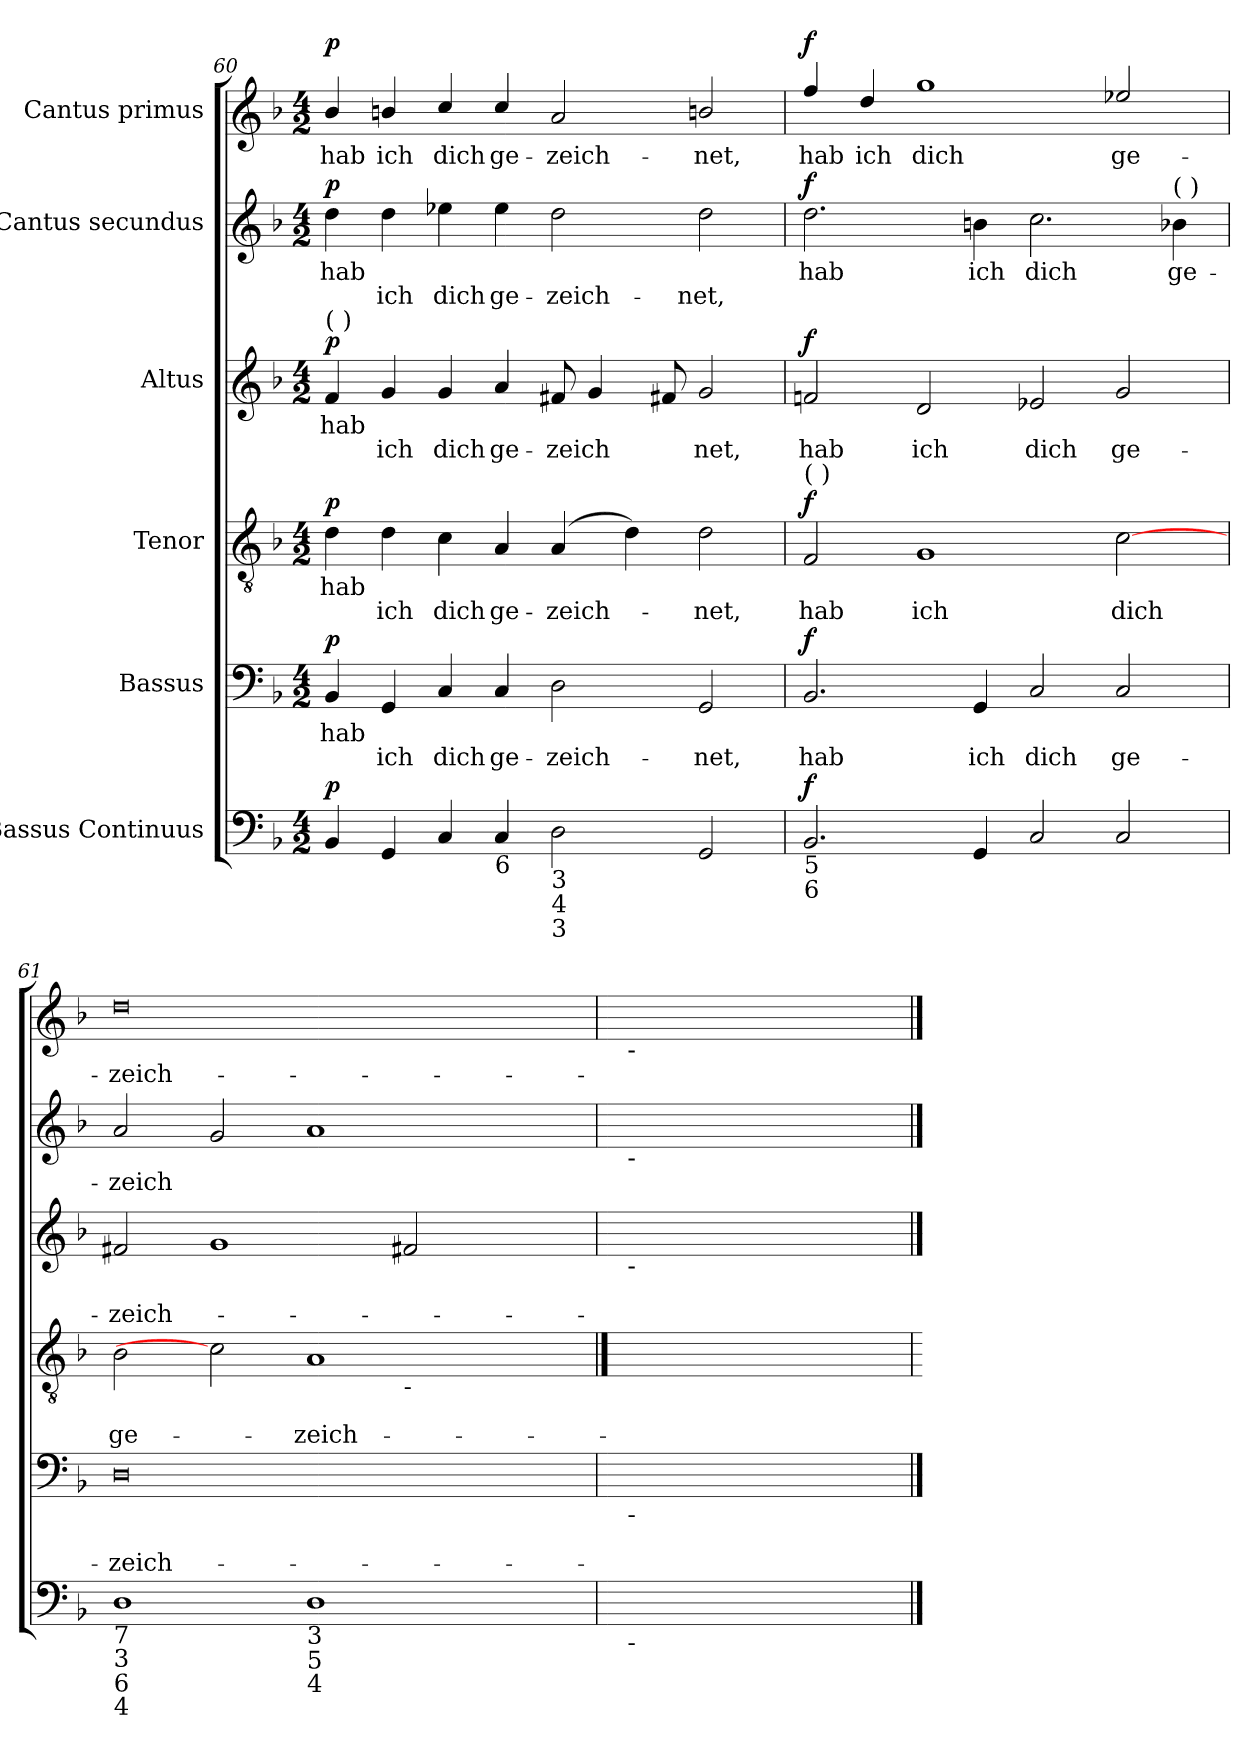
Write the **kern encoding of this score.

**kern	**dynam	**kern	**text	**text	**dynam	**kern	**text	**text	**dynam	**kern	**text	**text	**dynam	**kern	**text	**text	**dynam	**kern	**text	**dynam
*part6	*part6	*part5	*part5	*part5	*part5	*part4	*part4	*part4	*part4	*part3	*part3	*part3	*part3	*part2	*part2	*part2	*part2	*part1	*part1	*part1
*staff6	*staff6	*staff5	*staff5	*staff5	*staff5	*staff4	*staff4	*staff4	*staff4	*staff3	*staff3	*staff3	*staff3	*staff2	*staff2	*staff2	*staff2	*staff1	*staff1	*staff1
*I"Bassus Continuus	*	*I"Bassus	*	*	*	*I"Tenor	*	*	*	*I"Altus	*	*	*	*I"Cantus secundus	*	*	*	*I"Cantus primus	*	*
!!LO:LB:g=z
*clefF4	*	*clefF4	*	*	*	*clefGv2	*	*	*	*clefG2	*	*	*	*clefG2	*	*	*	*clefG2	*	*
*k[b-]	*	*k[b-]	*	*	*	*k[b-]	*	*	*	*k[b-]	*	*	*	*k[b-]	*	*	*	*k[b-]	*	*
*F:	*	*F:	*	*	*	*F:	*	*	*	*F:	*	*	*	*F:	*	*	*	*F:	*	*
*M4/2	*	*M4/2	*	*	*	*M4/2	*	*	*	*M4/2	*	*	*	*M4/2	*	*	*	*M4/2	*	*
=60	=60	=60	=60	=60	=60	=60	=60	=60	=60	=60	=60	=60	=60	=60	=60	=60	=60	=60	=60	=60
!	!	!	!	!	!	!	!	!	!	!	!	!	!	!	!	!	!	!LO:TX:a:t=(  )	!	!
!	!	!	!	!	!	!	!	!	!	!LO:TX:a:t=(  )	!	!	!	!	!	!	!	!	!	!
!	!LO:DY:a	!	!LO:LY:b	!	!LO:DY:a	!	!LO:LY:b	!	!LO:DY:a	!	!LO:LY:b	!	!LO:DY:a	!	!LO:LY:b	!	!LO:DY:a	!	!LO:LY:b	!LO:DY:a
*	*	*	*	*	*	*	*	*	*	*	*	*	*	*	*	*	*	*^	*	*
4BB-	p	4BB-	hab	.	p	4d	hab	.	p	4f	hab	.	p	4dd	hab	.	p	4b-	0ryy	hab	p
!	!	!	!	!LO:LY:b	!	!	!	!LO:LY:b	!	!	!	!LO:LY:b	!	!	!	!LO:LY:b	!	!	!	!LO:LY:b	!
4GG	.	4GG	.	ich	.	4d	.	ich	.	4g	.	ich	.	4dd	.	ich	.	4bn	.	ich	.
!	!	!	!	!LO:LY:b	!	!	!	!LO:LY:b	!	!	!	!LO:LY:b	!	!	!	!LO:LY:b	!	!	!	!LO:LY:b	!
4C	.	4C	.	dich	.	4c	.	dich	.	4g	.	dich	.	4ee-X	.	dich	.	4cc	.	dich	.
!LO:TX:b:t=6	!	!	!	!	!	!	!	!	!	!	!	!	!	!	!	!	!	!	!	!	!
!	!	!	!	!LO:LY:b	!	!	!	!LO:LY:b	!	!	!	!LO:LY:b	!	!	!	!LO:LY:b	!	!	!	!LO:LY:b	!
4C	.	4C	.	ge-	.	4A	.	ge-	.	4a	.	ge-	.	4ee-	.	ge-	.	4cc	.	ge-	.
!LO:TX:b:t=3	!	!	!	!	!	!	!	!	!	!	!	!	!	!	!	!	!	!	!	!	!
!LO:TX:b:t=4	!	!	!	!	!	!	!	!	!	!	!	!	!	!	!	!	!	!	!	!	!
!LO:TX:b:t=3	!	!	!	!	!	!	!	!	!	!	!	!	!	!	!	!	!	!	!	!	!
!	!	!	!	!LO:LY:b	!	!	!	!LO:LY:b	!	!	!	!LO:LY:b	!	!	!	!LO:LY:b	!	!	!	!LO:LY:b	!
2D	.	2D	.	-zeich-	.	(>4A	.	-zeich-	.	8f#X	.	-zeich	.	2dd	.	-zeich-	.	2a	.	-zeich-	.
.	.	.	.	.	.	.	.	.	.	4g	.	.	.	.	.	.	.	.	.	.	.
.	.	.	.	.	.	4d)	.	.	.	.	.	.	.	.	.	.	.	.	.	.	.
.	.	.	.	.	.	.	.	.	.	8f#X	.	.	.	.	.	.	.	.	.	.	.
!	!	!	!	!LO:LY:b	!	!	!	!LO:LY:b	!	!	!	!LO:LY:b	!	!	!	!LO:LY:b	!	!	!	!LO:LY:b	!
2GG	.	2GG	.	-net,	.	2d	.	-net,	.	2g	.	net,	.	2dd	.	-net,	.	2bn	.	-net,	.
=61	=61	=61	=61	=61	=61	=61	=61	=61	=61	=61	=61	=61	=61	=61	=61	=61	=61	=61	=61	=61	=61
!	!	!	!	!	!	!LO:TX:a:t=(  )	!	!	!	!	!	!	!	!	!	!	!	!	!	!	!
!LO:TX:b:t=5	!	!	!	!	!	!	!	!	!	!	!	!	!	!	!	!	!	!	!	!	!
!LO:TX:b:t=6	!	!	!	!	!	!	!	!	!	!	!	!	!	!	!	!	!	!	!	!	!
!	!LO:DY:a	!	!	!LO:LY:b	!LO:DY:a	!	!	!LO:LY:b	!LO:DY:a	!	!	!LO:LY:b	!LO:DY:a	!	!LO:LY:b	!	!LO:DY:a	!	!	!LO:LY:b	!LO:DY:a
2.BB-	f	2.BB-	.	hab	f	2F	.	hab	f	2fn	.	hab	f	2.dd	hab	.	f	4ff	0ryy	hab	f
!	!	!	!	!	!	!	!	!	!	!	!	!	!	!	!	!	!	!	!	!LO:LY:b	!
.	.	.	.	.	.	.	.	.	.	.	.	.	.	.	.	.	.	4dd	.	ich	.
!	!	!	!	!	!	!	!	!LO:LY:b	!	!	!	!LO:LY:b	!	!	!	!	!	!	!	!LO:LY:b	!
.	.	.	.	.	.	1G	.	ich	.	2d	.	ich	.	.	.	.	.	1gg	.	dich	.
!	!	!	!	!LO:LY:b	!	!	!	!	!	!	!	!	!	!	!LO:LY:b	!	!	!	!	!	!
4GG	.	4GG	.	ich	.	.	.	.	.	.	.	.	.	4bn	ich	.	.	.	.	.	.
!	!	!	!	!LO:LY:b	!	!	!	!	!	!	!	!LO:LY:b	!	!	!LO:LY:b	!	!	!	!	!	!
2C	.	2C	.	dich	.	.	.	.	.	2e-X	.	dich	.	2.cc	dich	.	.	.	.	.	.
!	!	!	!	!LO:LY:b	!	!	!	!LO:LY:b	!	!	!	!LO:LY:b	!	!	!	!	!	!	!	!LO:LY:b	!
2C	.	2C	.	ge-	.	[2c	.	dich	.	2g	.	ge-	.	.	.	.	.	2ee-X	.	ge-	.
!	!	!	!	!	!	!	!	!	!	!	!	!	!	!LO:TX:a:t=(  )	!	!	!	!	!	!	!
!	!	!	!	!	!	!	!	!	!	!	!	!	!	!	!LO:LY:b	!	!	!	!	!	!
.	.	.	.	.	.	.	.	.	.	.	.	.	.	4b-	ge-	.	.	.	.	.	.
=61A	=61A	=61A	=61A	=61A	=61A	=61A	=61A	=61A	=61A	=61A	=61A	=61A	=61A	=61A	=61A	=61A	=61A	=61A	=61A	=61A	=61A
!LO:TX:b:t=7\n3	!	!	!	!	!	!	!	!	!	!	!	!	!	!	!	!	!	!	!	!	!
!LO:TX:b:t=6\n4	!	!	!	!	!	!	!	!	!	!	!	!	!	!	!	!	!	!	!	!	!
!	!	!	!	!LO:LY:b	!	!	!	!LO:LY:b	!	!	!	!LO:LY:b	!	!	!LO:LY:b	!	!	!	!	!LO:LY:b	!
*	*	*	*	*	*	*^	*	*	*	*	*	*	*	*	*	*	*	*	*	*	*
1D	.	0D	.	-zeich-	.	2B-	1.ryy	.	ge-	.	2f#X	.	-zeich-	.	2a	-zeich	.	.	0dd	0ryy	-zeich-	.
.	.	.	.	.	.	2c]	.	.	.	.	1g	.	.	.	2g	.	.	.	.	.	.	.
!LO:TX:b:t=3	!	!	!	!	!	!	!	!	!	!	!	!	!	!	!	!	!	!	!	!	!	!
!LO:TX:b:t=5\n4	!	!	!	!	!	!	!	!	!	!	!	!	!	!	!	!	!	!	!	!	!	!
!	!	!	!	!	!	!	!	!	!LO:LY:b	!	!	!	!	!	!	!	!	!	!	!	!	!
1D	.	.	.	.	.	1A	.	.	-zeich-	.	.	.	.	.	1a	.	.	.	.	.	.	.
!	!	!	!	!	!	!	!LO:TX:b:t=-	!	!	!	!	!	!	!	!	!	!	!	!	!	!	!
.	.	.	.	.	.	.	1ryy	.	.	.	2f#X	.	.	.	.	.	.	.	.	.	.	.
!	!	!	!	!	!	!	!	!	!LO:LY:b	!	!	!	!	!	!	!	!	!	!	!	!	!
2ryy	.	2ryy	.	.	.	[2Gyy	.	.	-net.	.	2ryy	.	.	.	2ryy	.	.	.	2ryy	2ryy	.	.
=62A	=62A	=62A	=62A	=62A	=62A	==62A	==62A	=62A	=62A	=62A	=62A	=62A	=62A	=62A	=62A	=62A	=62A	=62A	=62A	=62A	=62A	=62A
!	!	!	!	!	!	!	!	!	!	!	!	!	!	!	!	!	!	!	!LO:TX:b:t=-	!	!	!
!	!	!	!	!	!	!	!	!	!	!	!	!	!	!	!LO:TX:b:t=-	!	!	!	!	!	!	!
!	!	!	!	!	!	!	!	!	!	!	!LO:TX:b:t=-	!	!	!	!	!	!	!	!	!	!	!
!	!	!LO:TX:b:t=-	!	!	!	!	!	!	!	!	!	!	!	!	!	!	!	!	!	!	!	!
!LO:TX:b:t=-	!	!	!	!	!	!	!	!	!	!	!	!	!	!	!	!	!	!	!	!	!	!
!	!	!	!	!LO:LY:b	!	!	!	!	!	!	!	!	!LO:LY:b	!	!	!LO:LY:b	!	!	!	!	!LO:LY:b	!
*	*	*	*	*	*	*v	*v	*	*	*	*	*	*	*	*	*	*	*	*	*	*	*
0GGyy	.	0GGyy	.	-net.	.	1.Gyy]	.	.	.	0gyy	.	-net.	.	0bnyy	net.	.	.	0ddyy	0ryy	-net.	.
.	.	.	.	.	.	2ryy	.	.	.	.	.	.	.	.	.	.	.	.	.	.	.
*	*	*	*	*	*	*	*	*	*	*	*	*	*	*	*	*	*	*v	*v	*	*
==	==	==	==	==	==	=	==	==	==	==	==	==	==	==	==	==	==	==	==	==
*-	*-	*-	*-	*-	*-	*-	*-	*-	*-	*-	*-	*-	*-	*-	*-	*-	*-	*-	*-	*-
